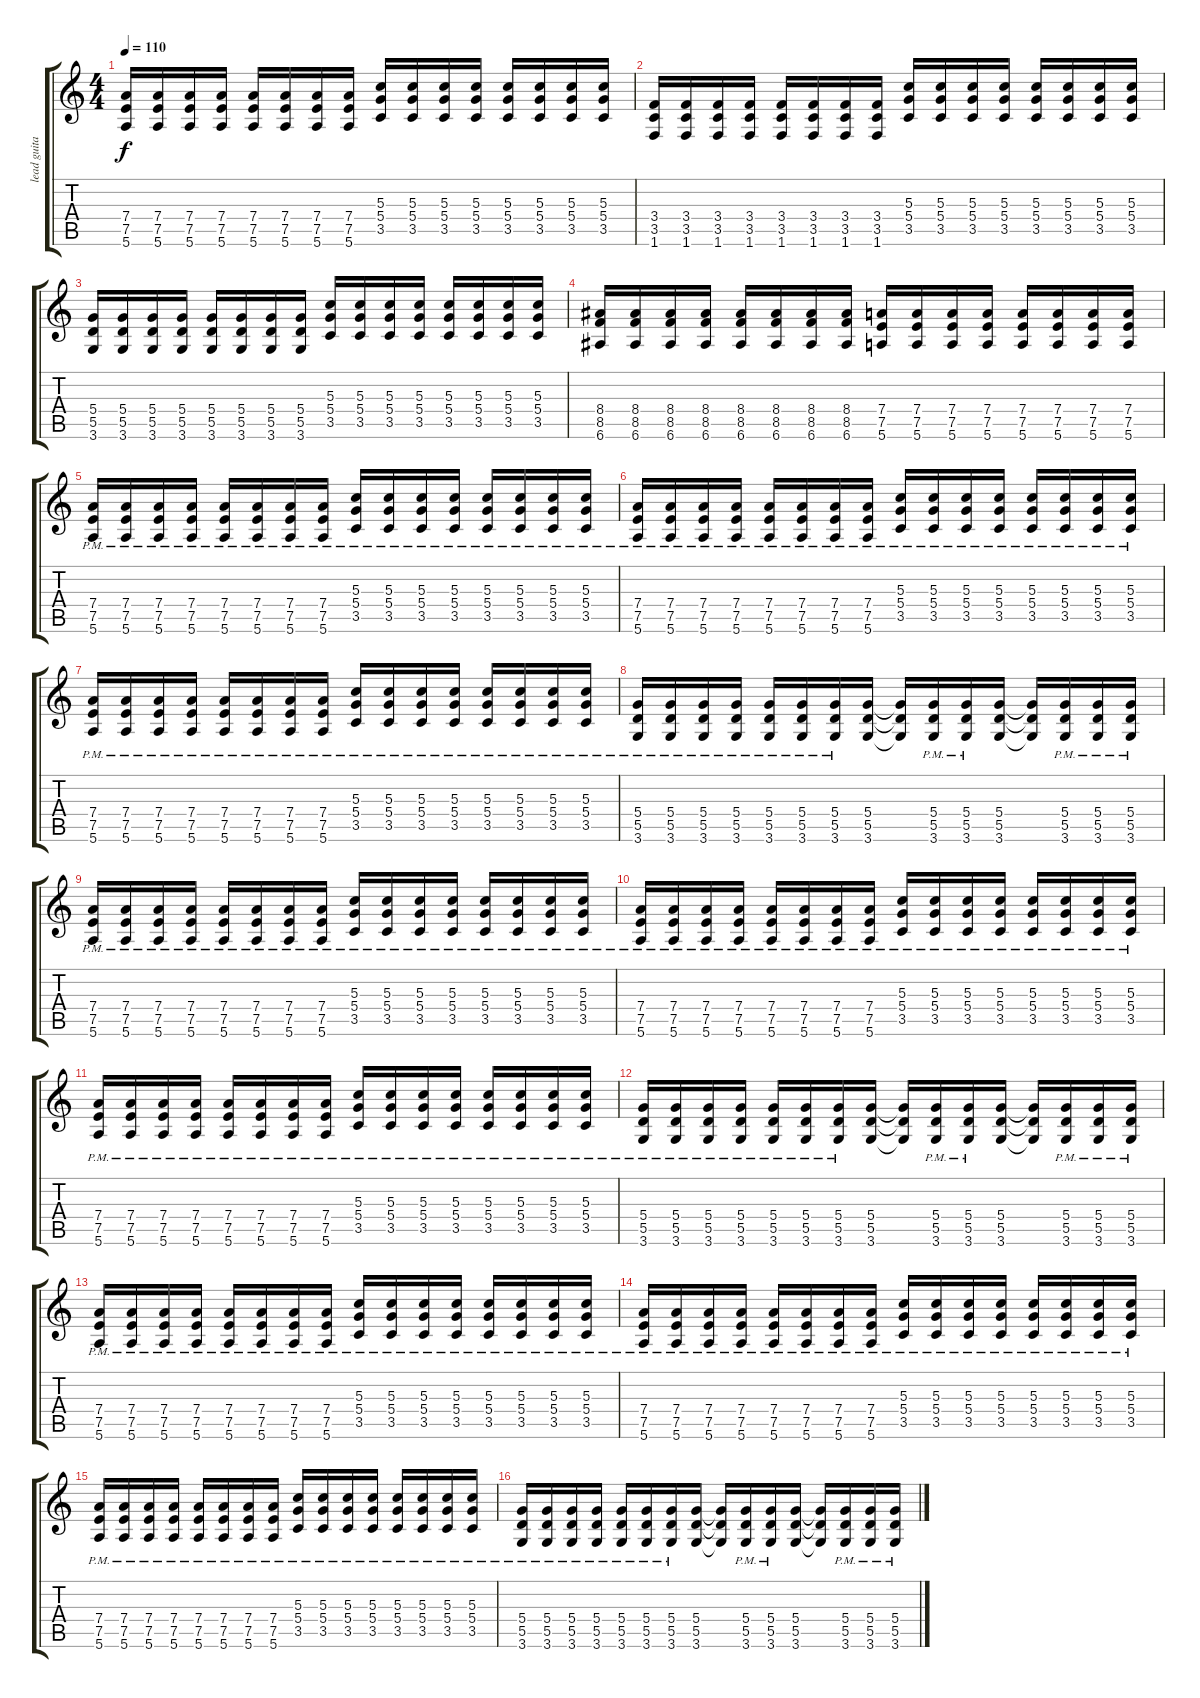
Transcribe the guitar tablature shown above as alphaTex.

\track ("lead guitar" "lead guita") {instrument overdrivenguitar}
\staff {score tabs}
\tuning (E4 B3 G3 D3 A2 E2) {hide}
\ts (4 4)
\tempo 110
\clef g2
\ks c
(7.4 7.5 5.6).16{dy f} (7.4 7.5 5.6).16 (7.4 7.5 5.6).16 (7.4 7.5 5.6).16 (7.4 7.5 5.6).16 (7.4 7.5 5.6).16 (7.4 7.5 5.6).16 (7.4 7.5 5.6).16 (5.3 5.4 3.5).16 (5.3 5.4 3.5).16 (5.3 5.4 3.5).16 (5.3 5.4 3.5).16 (5.3 5.4 3.5).16 (5.3 5.4 3.5).16 (5.3 5.4 3.5).16 (5.3 5.4 3.5).16 |
(3.4 3.5 1.6).16 (3.4 3.5 1.6).16 (3.4 3.5 1.6).16 (3.4 3.5 1.6).16 (3.4 3.5 1.6).16 (3.4 3.5 1.6).16 (3.4 3.5 1.6).16 (3.4 3.5 1.6).16 (5.3 5.4 3.5).16 (5.3 5.4 3.5).16 (5.3 5.4 3.5).16 (5.3 5.4 3.5).16 (5.3 5.4 3.5).16 (5.3 5.4 3.5).16 (5.3 5.4 3.5).16 (5.3 5.4 3.5).16 |
(5.4 5.5 3.6).16 (5.4 5.5 3.6).16 (5.4 5.5 3.6).16 (5.4 5.5 3.6).16 (5.4 5.5 3.6).16 (5.4 5.5 3.6).16 (5.4 5.5 3.6).16 (5.4 5.5 3.6).16 (5.3 5.4 3.5).16 (5.3 5.4 3.5).16 (5.3 5.4 3.5).16 (5.3 5.4 3.5).16 (5.3 5.4 3.5).16 (5.3 5.4 3.5).16 (5.3 5.4 3.5).16 (5.3 5.4 3.5).16 |
(8.4 8.5 6.6).16 (8.4 8.5 6.6).16 (8.4 8.5 6.6).16 (8.4 8.5 6.6).16 (8.4 8.5 6.6).16 (8.4 8.5 6.6).16 (8.4 8.5 6.6).16 (8.4 8.5 6.6).16 (7.4 7.5 5.6).16 (7.4 7.5 5.6).16 (7.4 7.5 5.6).16 (7.4 7.5 5.6).16 (7.4 7.5 5.6).16 (7.4 7.5 5.6).16 (7.4 7.5 5.6).16 (7.4 7.5 5.6).16 |
(7.4{pm} 7.5{pm} 5.6{pm}).16 (7.4{pm} 7.5{pm} 5.6{pm}).16 (7.4{pm} 7.5{pm} 5.6{pm}).16 (7.4{pm} 7.5{pm} 5.6{pm}).16 (7.4{pm} 7.5{pm} 5.6{pm}).16 (7.4{pm} 7.5{pm} 5.6{pm}).16 (7.4{pm} 7.5{pm} 5.6{pm}).16 (7.4{pm} 7.5{pm} 5.6{pm}).16 (5.3{pm} 5.4{pm} 3.5{pm}).16 (5.3{pm} 5.4{pm} 3.5{pm}).16 (5.3{pm} 5.4{pm} 3.5{pm}).16 (5.3{pm} 5.4{pm} 3.5{pm}).16 (5.3{pm} 5.4{pm} 3.5{pm}).16 (5.3{pm} 5.4{pm} 3.5{pm}).16 (5.3{pm} 5.4{pm} 3.5{pm}).16 (5.3{pm} 5.4{pm} 3.5{pm}).16 |
(7.4{pm} 7.5{pm} 5.6{pm}).16 (7.4{pm} 7.5{pm} 5.6{pm}).16 (7.4{pm} 7.5{pm} 5.6{pm}).16 (7.4{pm} 7.5{pm} 5.6{pm}).16 (7.4{pm} 7.5{pm} 5.6{pm}).16 (7.4{pm} 7.5{pm} 5.6{pm}).16 (7.4{pm} 7.5{pm} 5.6{pm}).16 (7.4{pm} 7.5{pm} 5.6{pm}).16 (5.3{pm} 5.4{pm} 3.5{pm}).16 (5.3{pm} 5.4{pm} 3.5{pm}).16 (5.3{pm} 5.4{pm} 3.5{pm}).16 (5.3{pm} 5.4{pm} 3.5{pm}).16 (5.3{pm} 5.4{pm} 3.5{pm}).16 (5.3{pm} 5.4{pm} 3.5{pm}).16 (5.3{pm} 5.4{pm} 3.5{pm}).16 (5.3{pm} 5.4{pm} 3.5{pm}).16 |
(7.4{pm} 7.5{pm} 5.6{pm}).16 (7.4{pm} 7.5{pm} 5.6{pm}).16 (7.4{pm} 7.5{pm} 5.6{pm}).16 (7.4{pm} 7.5{pm} 5.6{pm}).16 (7.4{pm} 7.5{pm} 5.6{pm}).16 (7.4{pm} 7.5{pm} 5.6{pm}).16 (7.4{pm} 7.5{pm} 5.6{pm}).16 (7.4{pm} 7.5{pm} 5.6{pm}).16 (5.3{pm} 5.4{pm} 3.5{pm}).16 (5.3{pm} 5.4{pm} 3.5{pm}).16 (5.3{pm} 5.4{pm} 3.5{pm}).16 (5.3{pm} 5.4{pm} 3.5{pm}).16 (5.3{pm} 5.4{pm} 3.5{pm}).16 (5.3{pm} 5.4{pm} 3.5{pm}).16 (5.3{pm} 5.4{pm} 3.5{pm}).16 (5.3{pm} 5.4{pm} 3.5{pm}).16 |
(5.4{pm} 5.5{pm} 3.6{pm}).16 (5.4{pm} 5.5{pm} 3.6{pm}).16 (5.4{pm} 5.5{pm} 3.6{pm}).16 (5.4{pm} 5.5{pm} 3.6{pm}).16 (5.4{pm} 5.5{pm} 3.6{pm}).16 (5.4{pm} 5.5{pm} 3.6{pm}).16 (5.4{pm} 5.5{pm} 3.6{pm}).16 (5.4 5.5 3.6).16 (5.4{t} 5.5{t} 3.6{t}).16 (5.4{pm} 5.5{pm} 3.6{pm}).16 (5.4{pm} 5.5{pm} 3.6{pm}).16 (5.4 5.5 3.6).16 (5.4{t} 5.5{t} 3.6{t}).16 (5.4{pm} 5.5{pm} 3.6{pm}).16 (5.4{pm} 5.5{pm} 3.6{pm}).16 (5.4{pm} 5.5{pm} 3.6{pm}).16 |
(7.4{pm} 7.5{pm} 5.6{pm}).16 (7.4{pm} 7.5{pm} 5.6{pm}).16 (7.4{pm} 7.5{pm} 5.6{pm}).16 (7.4{pm} 7.5{pm} 5.6{pm}).16 (7.4{pm} 7.5{pm} 5.6{pm}).16 (7.4{pm} 7.5{pm} 5.6{pm}).16 (7.4{pm} 7.5{pm} 5.6{pm}).16 (7.4{pm} 7.5{pm} 5.6{pm}).16 (5.3{pm} 5.4{pm} 3.5{pm}).16 (5.3{pm} 5.4{pm} 3.5{pm}).16 (5.3{pm} 5.4{pm} 3.5{pm}).16 (5.3{pm} 5.4{pm} 3.5{pm}).16 (5.3{pm} 5.4{pm} 3.5{pm}).16 (5.3{pm} 5.4{pm} 3.5{pm}).16 (5.3{pm} 5.4{pm} 3.5{pm}).16 (5.3{pm} 5.4{pm} 3.5{pm}).16 |
(7.4{pm} 7.5{pm} 5.6{pm}).16 (7.4{pm} 7.5{pm} 5.6{pm}).16 (7.4{pm} 7.5{pm} 5.6{pm}).16 (7.4{pm} 7.5{pm} 5.6{pm}).16 (7.4{pm} 7.5{pm} 5.6{pm}).16 (7.4{pm} 7.5{pm} 5.6{pm}).16 (7.4{pm} 7.5{pm} 5.6{pm}).16 (7.4{pm} 7.5{pm} 5.6{pm}).16 (5.3{pm} 5.4{pm} 3.5{pm}).16 (5.3{pm} 5.4{pm} 3.5{pm}).16 (5.3{pm} 5.4{pm} 3.5{pm}).16 (5.3{pm} 5.4{pm} 3.5{pm}).16 (5.3{pm} 5.4{pm} 3.5{pm}).16 (5.3{pm} 5.4{pm} 3.5{pm}).16 (5.3{pm} 5.4{pm} 3.5{pm}).16 (5.3{pm} 5.4{pm} 3.5{pm}).16 |
(7.4{pm} 7.5{pm} 5.6{pm}).16 (7.4{pm} 7.5{pm} 5.6{pm}).16 (7.4{pm} 7.5{pm} 5.6{pm}).16 (7.4{pm} 7.5{pm} 5.6{pm}).16 (7.4{pm} 7.5{pm} 5.6{pm}).16 (7.4{pm} 7.5{pm} 5.6{pm}).16 (7.4{pm} 7.5{pm} 5.6{pm}).16 (7.4{pm} 7.5{pm} 5.6{pm}).16 (5.3{pm} 5.4{pm} 3.5{pm}).16 (5.3{pm} 5.4{pm} 3.5{pm}).16 (5.3{pm} 5.4{pm} 3.5{pm}).16 (5.3{pm} 5.4{pm} 3.5{pm}).16 (5.3{pm} 5.4{pm} 3.5{pm}).16 (5.3{pm} 5.4{pm} 3.5{pm}).16 (5.3{pm} 5.4{pm} 3.5{pm}).16 (5.3{pm} 5.4{pm} 3.5{pm}).16 |
(5.4{pm} 5.5{pm} 3.6{pm}).16 (5.4{pm} 5.5{pm} 3.6{pm}).16 (5.4{pm} 5.5{pm} 3.6{pm}).16 (5.4{pm} 5.5{pm} 3.6{pm}).16 (5.4{pm} 5.5{pm} 3.6{pm}).16 (5.4{pm} 5.5{pm} 3.6{pm}).16 (5.4{pm} 5.5{pm} 3.6{pm}).16 (5.4 5.5 3.6).16 (5.4{t} 5.5{t} 3.6{t}).16 (5.4{pm} 5.5{pm} 3.6{pm}).16 (5.4{pm} 5.5{pm} 3.6{pm}).16 (5.4 5.5 3.6).16 (5.4{t} 5.5{t} 3.6{t}).16 (5.4{pm} 5.5{pm} 3.6{pm}).16 (5.4{pm} 5.5{pm} 3.6{pm}).16 (5.4{pm} 5.5{pm} 3.6{pm}).16 |
(7.4{pm} 7.5{pm} 5.6{pm}).16 (7.4{pm} 7.5{pm} 5.6{pm}).16 (7.4{pm} 7.5{pm} 5.6{pm}).16 (7.4{pm} 7.5{pm} 5.6{pm}).16 (7.4{pm} 7.5{pm} 5.6{pm}).16 (7.4{pm} 7.5{pm} 5.6{pm}).16 (7.4{pm} 7.5{pm} 5.6{pm}).16 (7.4{pm} 7.5{pm} 5.6{pm}).16 (5.3{pm} 5.4{pm} 3.5{pm}).16 (5.3{pm} 5.4{pm} 3.5{pm}).16 (5.3{pm} 5.4{pm} 3.5{pm}).16 (5.3{pm} 5.4{pm} 3.5{pm}).16 (5.3{pm} 5.4{pm} 3.5{pm}).16 (5.3{pm} 5.4{pm} 3.5{pm}).16 (5.3{pm} 5.4{pm} 3.5{pm}).16 (5.3{pm} 5.4{pm} 3.5{pm}).16 |
(7.4{pm} 7.5{pm} 5.6{pm}).16 (7.4{pm} 7.5{pm} 5.6{pm}).16 (7.4{pm} 7.5{pm} 5.6{pm}).16 (7.4{pm} 7.5{pm} 5.6{pm}).16 (7.4{pm} 7.5{pm} 5.6{pm}).16 (7.4{pm} 7.5{pm} 5.6{pm}).16 (7.4{pm} 7.5{pm} 5.6{pm}).16 (7.4{pm} 7.5{pm} 5.6{pm}).16 (5.3{pm} 5.4{pm} 3.5{pm}).16 (5.3{pm} 5.4{pm} 3.5{pm}).16 (5.3{pm} 5.4{pm} 3.5{pm}).16 (5.3{pm} 5.4{pm} 3.5{pm}).16 (5.3{pm} 5.4{pm} 3.5{pm}).16 (5.3{pm} 5.4{pm} 3.5{pm}).16 (5.3{pm} 5.4{pm} 3.5{pm}).16 (5.3{pm} 5.4{pm} 3.5{pm}).16 |
(7.4{pm} 7.5{pm} 5.6{pm}).16 (7.4{pm} 7.5{pm} 5.6{pm}).16 (7.4{pm} 7.5{pm} 5.6{pm}).16 (7.4{pm} 7.5{pm} 5.6{pm}).16 (7.4{pm} 7.5{pm} 5.6{pm}).16 (7.4{pm} 7.5{pm} 5.6{pm}).16 (7.4{pm} 7.5{pm} 5.6{pm}).16 (7.4{pm} 7.5{pm} 5.6{pm}).16 (5.3{pm} 5.4{pm} 3.5{pm}).16 (5.3{pm} 5.4{pm} 3.5{pm}).16 (5.3{pm} 5.4{pm} 3.5{pm}).16 (5.3{pm} 5.4{pm} 3.5{pm}).16 (5.3{pm} 5.4{pm} 3.5{pm}).16 (5.3{pm} 5.4{pm} 3.5{pm}).16 (5.3{pm} 5.4{pm} 3.5{pm}).16 (5.3{pm} 5.4{pm} 3.5{pm}).16 |
(5.4{pm} 5.5{pm} 3.6{pm}).16 (5.4{pm} 5.5{pm} 3.6{pm}).16 (5.4{pm} 5.5{pm} 3.6{pm}).16 (5.4{pm} 5.5{pm} 3.6{pm}).16 (5.4{pm} 5.5{pm} 3.6{pm}).16 (5.4{pm} 5.5{pm} 3.6{pm}).16 (5.4{pm} 5.5{pm} 3.6{pm}).16 (5.4 5.5 3.6).16 (5.4{t} 5.5{t} 3.6{t}).16 (5.4{pm} 5.5{pm} 3.6{pm}).16 (5.4{pm} 5.5{pm} 3.6{pm}).16 (5.4 5.5 3.6).16 (5.4{t} 5.5{t} 3.6{t}).16 (5.4{pm} 5.5{pm} 3.6{pm}).16 (5.4{pm} 5.5{pm} 3.6{pm}).16 (5.4{pm} 5.5{pm} 3.6{pm}).16
